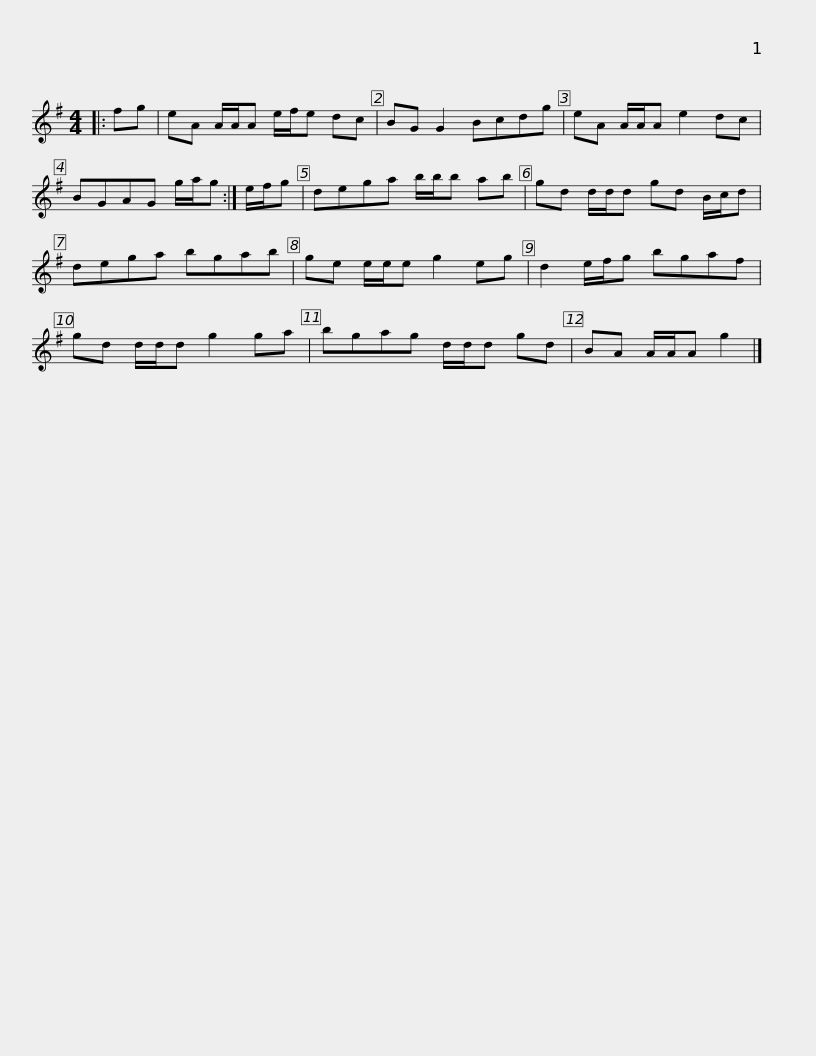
X:1
L:1/8
M:4/4
I:linebreak $
K:G
V:1 treble
V:1
|: fg | eA A/A/A e/f/e dc | BG G2 Bcdg | eA A/A/A e2 dc | BGAG g/a/g :| %5
 e/f/g |$ dega b/b/b ab | gd d/d/d gd B/c/d | dega bgab | ge e/e/e g2 eg | %10
 d2 e/f/g bgaf |$ gd d/d/d g2 ga | bgag d/d/d gd | BA A/A/A g2 |] %14
